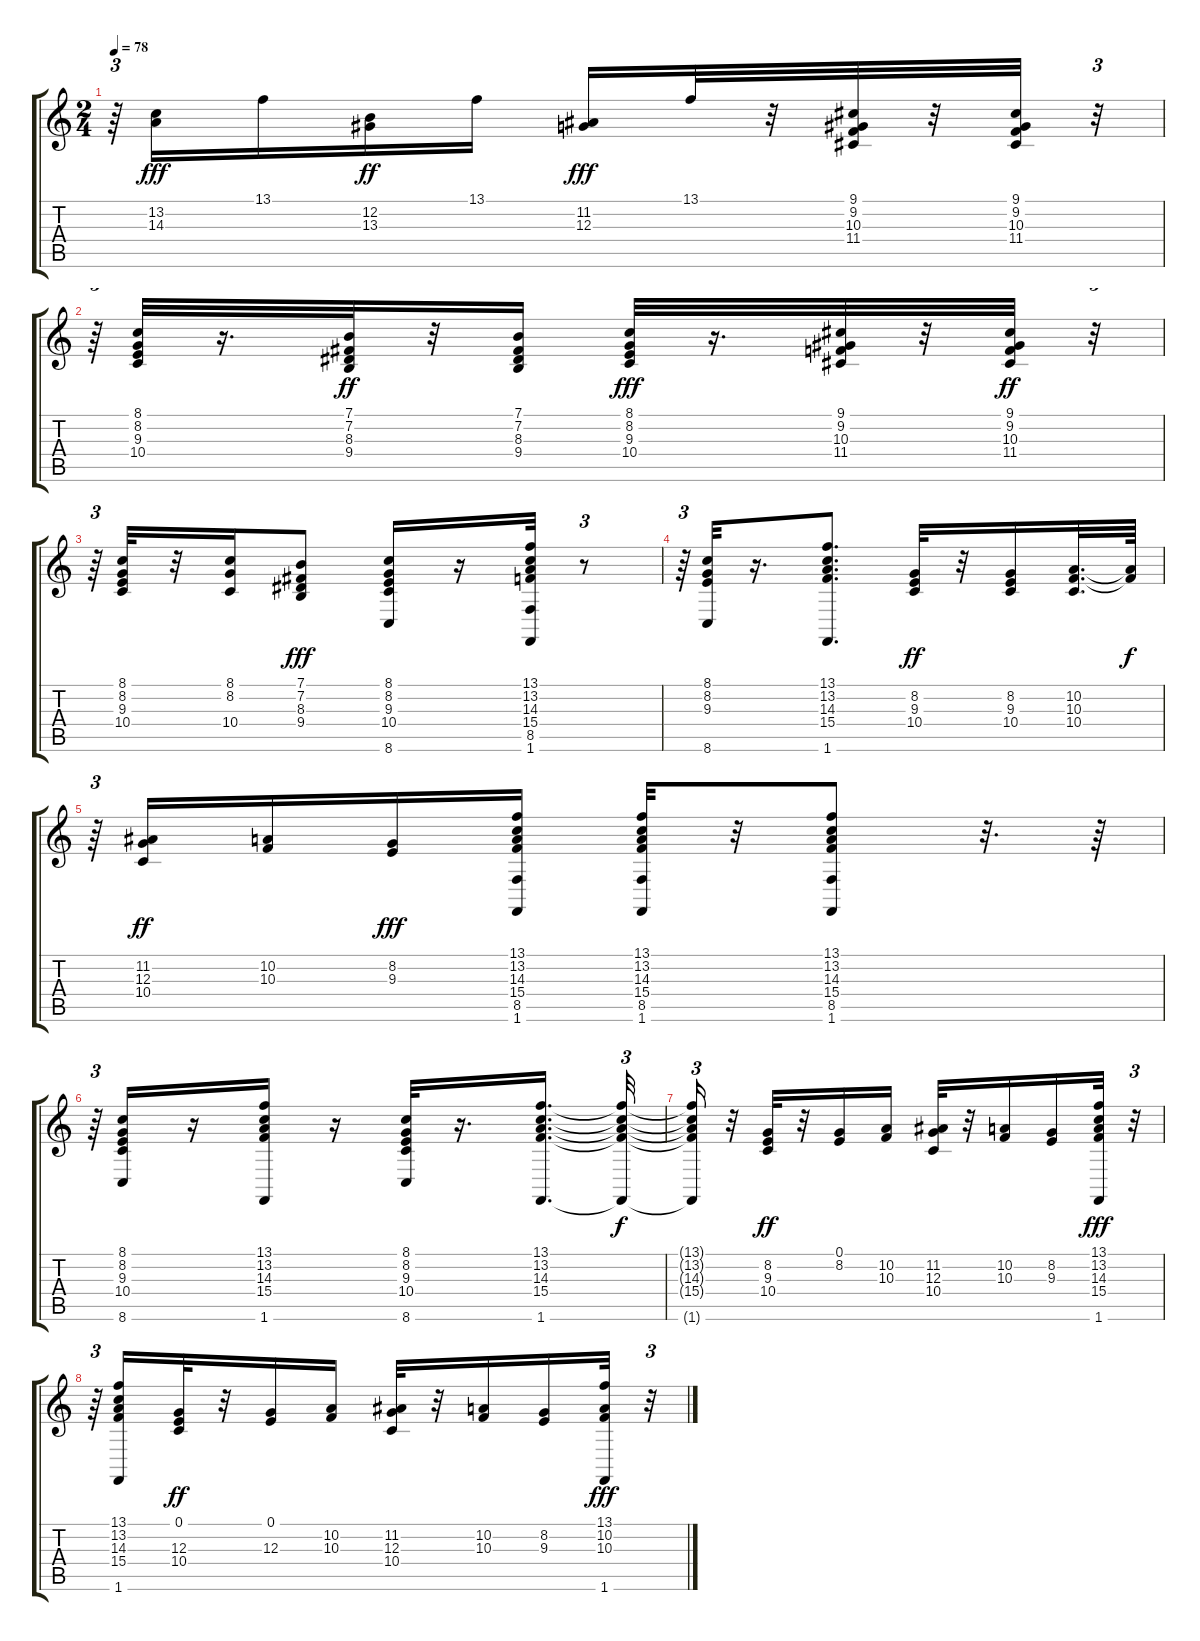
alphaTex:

\track "" {instrument acousticgrandpiano}
\staff {score tabs}
\tuning (E4 B3 G3 D3 A2 E2) {hide}
\ts (2 4)
\tempo 78
\clef g2
\ks c
r.64{tu (3 2) dy f} (13.2 14.3).16{dy fff} 13.1.16 (12.2 13.3).16{dy ff} 13.1.16 (11.2 12.3).16{dy fff} 13.1.32 r.32 (9.1 9.2 10.3 11.4).32 r.32 (9.1 9.2 10.3 11.4).32 r.32{tu (3 2)} |
r.64{tu (3 2)} (8.1 8.2 9.3 10.4).32 r.16{d} (7.1 7.2 8.3 9.4).32{dy ff} r.32 (7.1 7.2 8.3 9.4).16 (8.1 8.2 9.3 10.4).32{dy fff} r.16{d} (9.1 9.2 10.3 11.4).32 r.32 (9.1 9.2 10.3 11.4).32{dy ff} r.32{tu (3 2)} |
r.64{tu (3 2)} (8.1 8.2 9.3 10.4).32 r.32 (8.1 8.2 10.4).16 (7.1 7.2 8.3 9.4).8{dy fff} (8.1 8.2 9.3 10.4 8.6).16 r.16 (13.1 13.2 14.3 15.4 8.5 1.6).32 r.8{tu (3 2)} |
r.64{tu (3 2)} (8.1 8.2 9.3 8.6).32 r.16{d} (13.1 13.2 14.3 15.4 1.6).8{d} (8.2 9.3 10.4).32{dy ff} r.32 (8.2 9.3 10.4).16 (10.2 10.3 10.4).32{d} (10.2{t} 10.3{t}).64{dy f} |
r.64{tu (3 2)} (11.2 12.3 10.4).16{dy ff} (10.2 10.3).16 (8.2 9.3).16{dy fff} (13.1 13.2 14.3 15.4 8.5 1.6).16 (13.1 13.2 14.3 15.4 8.5 1.6).32 r.32 (13.1 13.2 14.3 15.4 8.5 1.6).8 r.32{d} r.64 |
r.64{tu (3 2)} (8.1 8.2 9.3 10.4 8.6).16 r.16 (13.1 13.2 14.3 15.4 1.6).16 r.16 (8.1 8.2 9.3 10.4 8.6).32 r.16{d} (13.1 13.2 14.3 15.4 1.6).16{d} (13.1{t} 13.2{t} 14.3{t} 15.4{t} 1.6{t}).32{tu (3 2) dy f} |
(13.1{t} 13.2{t} 14.3{t} 15.4{t} 1.6{t}).16{tu (3 2)} r.32 (8.2 9.3 10.4).32{dy ff} r.32 (0.1 8.2).16 (10.2 10.3).16 (11.2 12.3 10.4).32 r.32 (10.2 10.3).16 (8.2 9.3).16 (13.1 13.2 14.3 15.4 1.6).32{dy fff} r.32{tu (3 2)} |
r.64{tu (3 2)} (13.1 13.2 14.3 15.4 1.6).16 (0.1 12.3 10.4).32{dy ff} r.32 (0.1 12.3).16 (10.2 10.3).16 (11.2 12.3 10.4).32 r.32 (10.2 10.3).16 (8.2 9.3).16 (13.1 10.2 10.3 1.6).32{dy fff} r.32{tu (3 2)}
